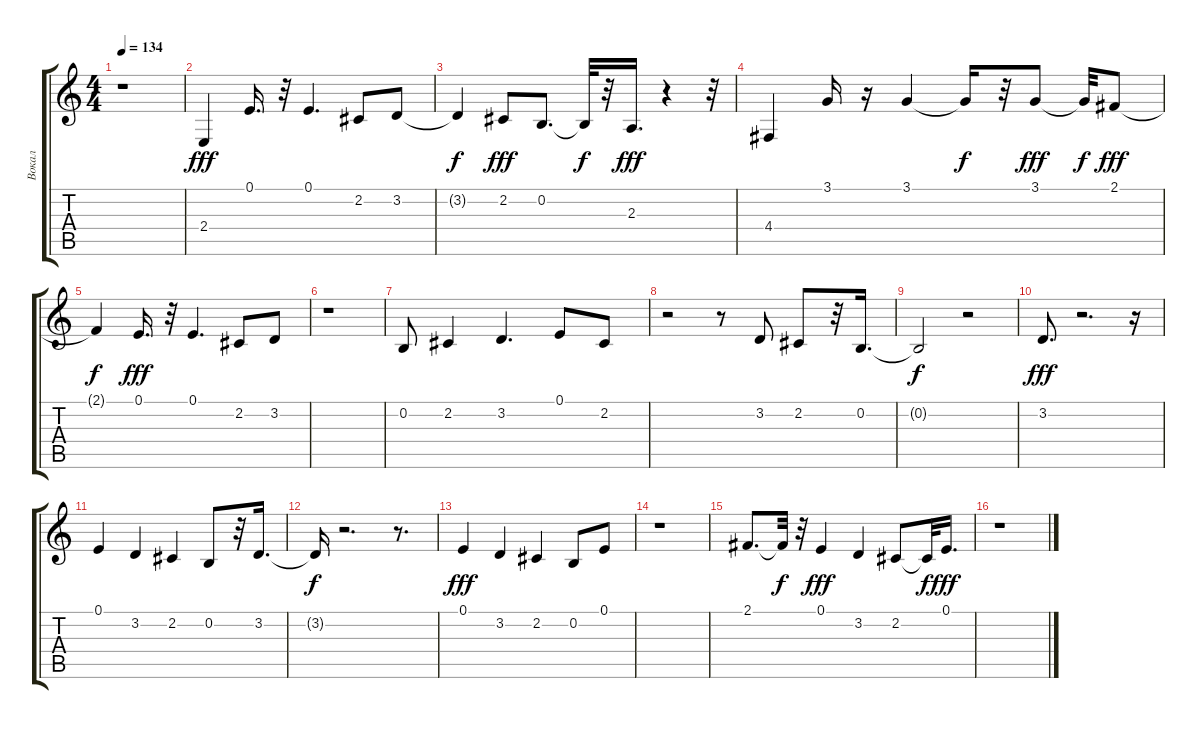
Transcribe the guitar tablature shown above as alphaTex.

\track ("Вокал" "Вокал") {instrument lead8bassandlead}
\staff {score tabs}
\tuning (E4 B3 G3 D3 A2 E2) {hide}
\ts (4 4)
\tempo 134
\clef g2
\ks c
r.1{dy fff} |
2.4.4 0.1.16{d} r.32 0.1.4{d} 2.2.8 3.2.8 |
3.2{t}.4{dy f} 2.2.8{dy fff} 0.2.8{d} 0.2{t}.32{dy f} r.32 2.3.16{d dy fff} r.4 r.32 |
4.4.4 3.1.16 r.16 3.1.4 3.1{t}.16{dy f} r.32 3.1.8{dy fff} 3.1{t}.32{dy f} 2.1.8{dy fff} |
2.1{t}.4{dy f} 0.1.16{d dy fff} r.32 0.1.4{d} 2.2.8 3.2.8 |
r.1 |
0.2.8 2.2.4 3.2.4{d} 0.1.8 2.2.8 |
r.2 r.8 3.2.8 2.2.8 r.32 0.2.16{d} |
0.2{t}.2{dy f} r.2 |
3.2.8{d dy fff volume 11} r.2{d} r.16 |
0.1.4 3.2.4 2.2.4 0.2.8 r.32 3.2.16{d} |
3.2{t}.16{dy f} r.2{d} r.8{d} |
0.1.4{dy fff} 3.2.4 2.2.4 0.2.8 0.1.8 |
r.1 |
2.1.8{d} 2.1{t}.32{dy f} r.32 0.1.4{dy fff} 3.2.4 2.2.8 2.2{t}.32{dy f} 0.1.16{d dy fff} |
r.1
